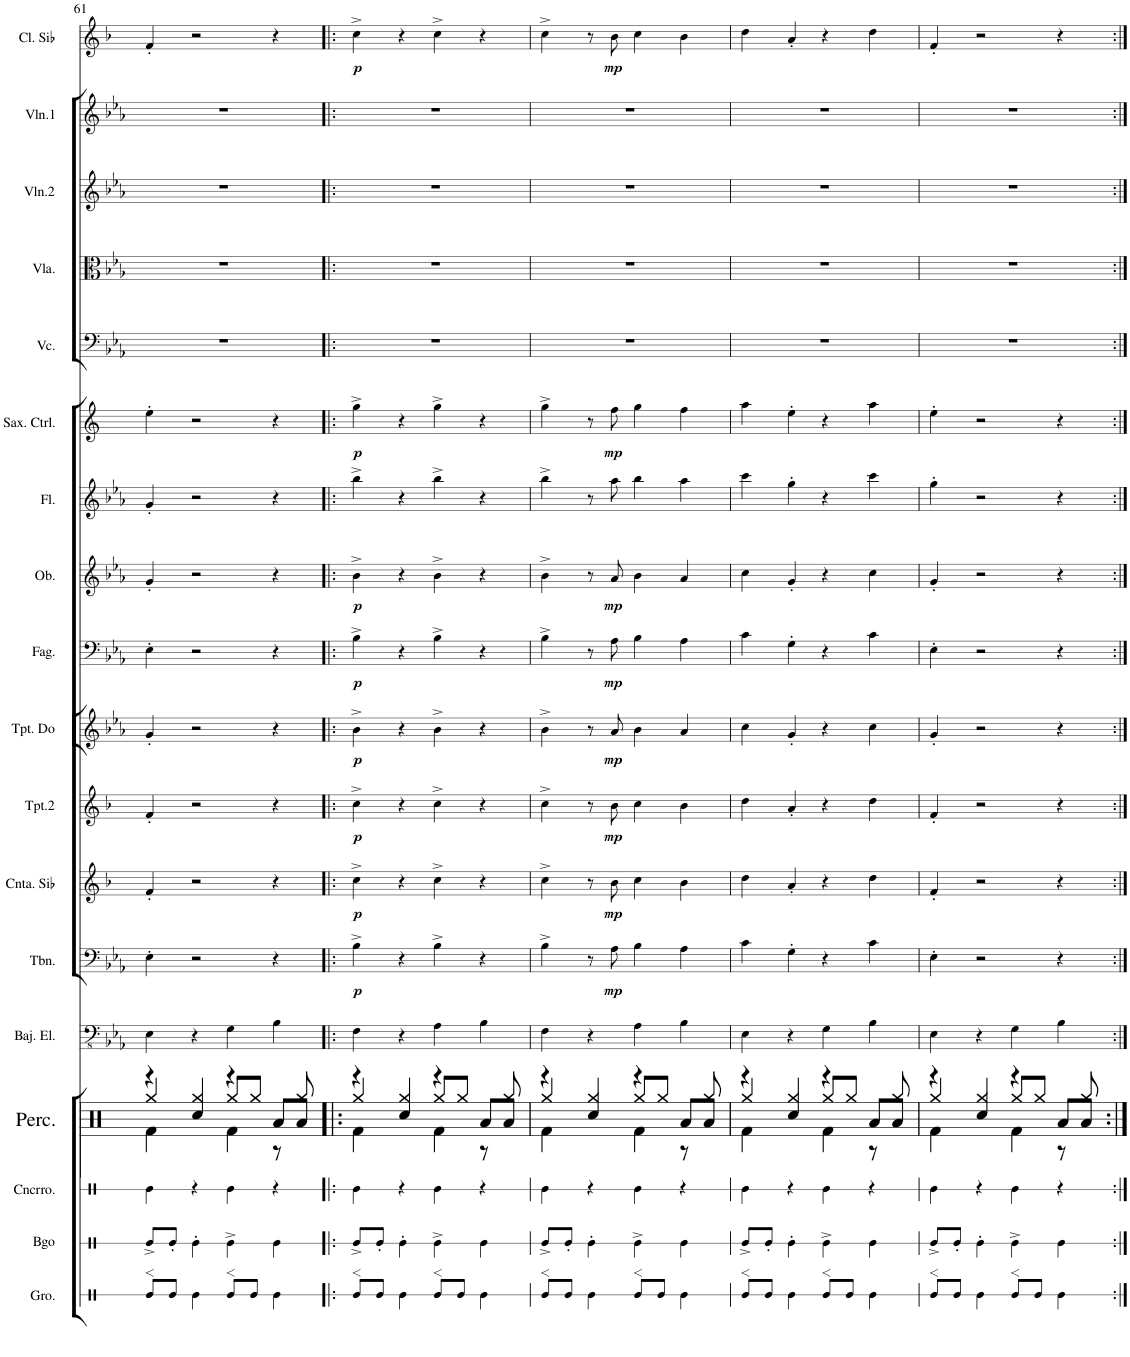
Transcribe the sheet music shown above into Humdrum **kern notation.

**kern	**kern	**kern	**kern	**kern	**kern	**dynam	**kern	**dynam	**kern	**dynam	**kern	**dynam	**kern	**dynam	**kern	**dynam	**kern	**kern	**dynam	**kern	**kern	**kern	**kern	**kern	**dynam
*part18	*part17	*part16	*part15	*part14	*part13	*part13	*part12	*part12	*part11	*part11	*part10	*part10	*part9	*part9	*part8	*part8	*part7	*part6	*part6	*part5	*part4	*part3	*part2	*part1	*part1
*staff18	*staff17	*staff16	*staff15	*staff14	*staff13	*staff13	*staff12	*staff12	*staff11	*staff11	*staff10	*staff10	*staff9	*staff9	*staff8	*staff8	*staff7	*staff6	*staff6	*staff5	*staff4	*staff3	*staff2	*staff1	*staff1
*I"Güiro	*I"Bongo	*I"Cencerro	*I"Set de percusión	*I"Bajo eléctrico	*I"Trombón	*	*I"Corneta en Sib	*	*I"Trompeta2 en Sib	*	*I"Trompeta en Do	*	*I"Fagot	*	*I"Oboe	*	*I"Flauta	*I"Saxofón contralto	*	*I"Violonchelo	*I"Viola	*I"Violín2	*I"Violín1	*I"Clarinete en Sib	*
*I'Gro.	*I'Bgo	*I'Cncrro.	*I'Perc.	*I'Baj. El.	*I'Tbn.	*	*I'Cnta. Sib	*	*I'Tpt.2	*	*I'Tpt. Do	*	*I'Fag.	*	*I'Ob.	*	*I'Fl.	*I'Sax. Ctrl.	*	*I'Vc.	*I'Vla.	*I'Vln.2	*I'Vln.1	*I'Cl. Sib	*
!!LO:PB:g=z
*clefX	*clefX	*clefX	*clefX	*clefFv4	*clefF4	*	*clefG2	*	*clefG2	*	*clefG2	*	*clefF4	*	*clefG2	*	*clefG2	*clefG2	*	*clefF4	*clefC3	*clefG2	*clefG2	*clefG2	*
*	*	*	*	*	*	*	*Trd1c2	*	*Trd1c2	*	*Trd1c2	*	*	*	*	*	*	*Trd5c9	*	*	*	*	*	*Trd1c2	*
*k[b-]	*k[b-]	*k[b-]	*k[b-]	*k[b-e-a-]	*k[b-e-a-]	*	*k[b-]	*	*k[b-]	*	*k[b-e-a-]	*	*k[b-e-a-]	*	*k[b-e-a-]	*	*k[b-e-a-]	*k[]	*	*k[b-e-a-]	*k[b-e-a-]	*k[b-e-a-]	*k[b-e-a-]	*k[b-]	*
*M4/4	*M4/4	*M4/4	*M4/4	*M4/4	*M4/4	*	*M4/4	*	*M4/4	*	*M4/4	*	*M4/4	*	*M4/4	*	*M4/4	*M4/4	*	*M4/4	*M4/4	*M4/4	*M4/4	*M4/4	*
=61	=61	=61	=61	=61	=61	=61	=61	=61	=61	=61	=61	=61	=61	=61	=61	=61	=61	=61	=61	=61	=61	=61	=61	=61	=61
*	*	*	*^	*	*	*	*	*	*	*	*	*	*	*	*	*	*	*	*	*	*	*	*	*	*
*	*	*	*	*^	*	*	*	*	*	*	*	*	*	*	*	*	*	*	*	*	*	*	*	*	*	*
8Re>/L	8Re^/L	4Re\	4r	4Rf\	4Rgg/	4EE-\	4E-'\	.	4f'/	.	4f'/	.	4g'/	.	4E-'\	.	4g'/	.	4g'/	4ee'\	.	1r	1r	1r	1r	4f'/	.
8Re/J	8Re'/J	.	.	.	.	.	.	.	.	.	.	.	.	.	.	.	.	.	.	.	.	.	.	.	.	.	.
4Re\	4Re'\	4r	4Rcc/	4ryy	4Rgg/	4r	2r	.	2r	.	2r	.	2r	.	2r	.	2r	.	2r	2r	.	.	.	.	.	2r	.
8Re>/L	4Re^\	4Re\	4r	4Rf\	8Rgg/L	4GG\	.	.	.	.	.	.	.	.	.	.	.	.	.	.	.	.	.	.	.	.	.
8Re/J	.	.	.	.	8Rgg/J	.	.	.	.	.	.	.	.	.	.	.	.	.	.	.	.	.	.	.	.	.	.
4Re\	4Re\	4r	8Ra/L	4ryy	8r	4BB-\	4r	.	4r	.	4r	.	4r	.	4r	.	4r	.	4r	4r	.	.	.	.	.	4r	.
.	.	.	8Ra/J	.	8Rgg/	.	.	.	.	.	.	.	.	.	.	.	.	.	.	.	.	.	.	.	.	.	.
=62!|:	=62!|:	=62!|:	=62!|:	=62!|:	=62!|:	=62!|:	=62!|:	=62!|:	=62!|:	=62!|:	=62!|:	=62!|:	=62!|:	=62!|:	=62!|:	=62!|:	=62!|:	=62!|:	=62!|:	=62!|:	=62!|:	=62!|:	=62!|:	=62!|:	=62!|:	=62!|:	=62!|:
!	!	!	!	!	!	!	!	!LO:DY:b	!	!LO:DY:b	!	!LO:DY:b	!	!LO:DY:b	!	!LO:DY:b	!	!LO:DY:b	!	!	!LO:DY:b	!	!	!	!	!	!LO:DY:b
8Re>/L	8Re^/L	4Re\	4r	4Rf\	4Rgg/	4FF\	4B-^\	p	4cc^\	p	4cc^\	p	4b-^\	p	4B-^\	p	4b-^\	p	4bb-^\	4gg^\	p	1r	1r	1r	1r	4cc^\	p
8Re/J	8Re'/J	.	.	.	.	.	.	.	.	.	.	.	.	.	.	.	.	.	.	.	.	.	.	.	.	.	.
4Re\	4Re'\	4r	4Rcc/	4ryy	4Rgg/	4r	4r	.	4r	.	4r	.	4r	.	4r	.	4r	.	4r	4r	.	.	.	.	.	4r	.
8Re>/L	4Re^\	4Re\	4r	4Rf\	8Rgg/L	4AA-\	4B-^\	.	4cc^\	.	4cc^\	.	4b-^\	.	4B-^\	.	4b-^\	.	4bb-^\	4gg^\	.	.	.	.	.	4cc^\	.
8Re/J	.	.	.	.	8Rgg/J	.	.	.	.	.	.	.	.	.	.	.	.	.	.	.	.	.	.	.	.	.	.
4Re\	4Re\	4r	8Ra/L	4ryy	8r	4BB-\	4r	.	4r	.	4r	.	4r	.	4r	.	4r	.	4r	4r	.	.	.	.	.	4r	.
.	.	.	8Ra/J	.	8Rgg/	.	.	.	.	.	.	.	.	.	.	.	.	.	.	.	.	.	.	.	.	.	.
=63	=63	=63	=63	=63	=63	=63	=63	=63	=63	=63	=63	=63	=63	=63	=63	=63	=63	=63	=63	=63	=63	=63	=63	=63	=63	=63	=63
8Re>/L	8Re^/L	4Re\	4r	4Rf\	4Rgg/	4FF\	4B-^\	.	4cc^\	.	4cc^\	.	4b-^\	.	4B-^\	.	4b-^\	.	4bb-^\	4gg^\	.	1r	1r	1r	1r	4cc^\	.
8Re/J	8Re'/J	.	.	.	.	.	.	.	.	.	.	.	.	.	.	.	.	.	.	.	.	.	.	.	.	.	.
4Re\	4Re'\	4r	4Rcc/	4ryy	4Rgg/	4r	8r	.	8r	.	8r	.	8r	.	8r	.	8r	.	8r	8r	.	.	.	.	.	8r	.
!	!	!	!	!	!	!	!	!LO:DY:b	!	!LO:DY:b	!	!LO:DY:b	!	!LO:DY:b	!	!LO:DY:b	!	!LO:DY:b	!	!	!LO:DY:b	!	!	!	!	!	!LO:DY:b
.	.	.	.	.	.	.	8A-\	mp	8b-\	mp	8b-\	mp	8a-/	mp	8A-\	mp	8a-/	mp	8aa-\	8ff\	mp	.	.	.	.	8b-\	mp
8Re>/L	4Re^\	4Re\	4r	4Rf\	8Rgg/L	4AA-\	4B-\	.	4cc\	.	4cc\	.	4b-\	.	4B-\	.	4b-\	.	4bb-\	4gg\	.	.	.	.	.	4cc\	.
8Re/J	.	.	.	.	8Rgg/J	.	.	.	.	.	.	.	.	.	.	.	.	.	.	.	.	.	.	.	.	.	.
4Re\	4Re\	4r	8Ra/L	4ryy	8r	4BB-\	4A-\	.	4b-\	.	4b-\	.	4a-/	.	4A-\	.	4a-/	.	4aa-\	4ff\	.	.	.	.	.	4b-\	.
.	.	.	8Ra/J	.	8Rgg/	.	.	.	.	.	.	.	.	.	.	.	.	.	.	.	.	.	.	.	.	.	.
=64	=64	=64	=64	=64	=64	=64	=64	=64	=64	=64	=64	=64	=64	=64	=64	=64	=64	=64	=64	=64	=64	=64	=64	=64	=64	=64	=64
8Re>/L	8Re^/L	4Re\	4r	4Rf\	4Rgg/	4EE-\	4c\	.	4dd\	.	4dd\	.	4cc\	.	4c\	.	4cc\	.	4ccc\	4aa\	.	1r	1r	1r	1r	4dd\	.
8Re/J	8Re'/J	.	.	.	.	.	.	.	.	.	.	.	.	.	.	.	.	.	.	.	.	.	.	.	.	.	.
4Re\	4Re'\	4r	4Rcc/	4ryy	4Rgg/	4r	4G'\	.	4a'/	.	4a'/	.	4g'/	.	4G'\	.	4g'/	.	4gg'\	4ee'\	.	.	.	.	.	4a'/	.
8Re>/L	4Re^\	4Re\	4r	4Rf\	8Rgg/L	4GG\	4r	.	4r	.	4r	.	4r	.	4r	.	4r	.	4r	4r	.	.	.	.	.	4r	.
8Re/J	.	.	.	.	8Rgg/J	.	.	.	.	.	.	.	.	.	.	.	.	.	.	.	.	.	.	.	.	.	.
4Re\	4Re\	4r	8Ra/L	4ryy	8r	4BB-\	4c\	.	4dd\	.	4dd\	.	4cc\	.	4c\	.	4cc\	.	4ccc\	4aa\	.	.	.	.	.	4dd\	.
.	.	.	8Ra/J	.	8Rgg/	.	.	.	.	.	.	.	.	.	.	.	.	.	.	.	.	.	.	.	.	.	.
=65	=65	=65	=65	=65	=65	=65	=65	=65	=65	=65	=65	=65	=65	=65	=65	=65	=65	=65	=65	=65	=65	=65	=65	=65	=65	=65	=65
8Re>/L	8Re^/L	4Re\	4r	4Rf\	4Rgg/	4EE-\	4E-'\	.	4f'/	.	4f'/	.	4g'/	.	4E-'\	.	4g'/	.	4gg'\	4ee'\	.	1r	1r	1r	1r	4f'/	.
8Re/J	8Re'/J	.	.	.	.	.	.	.	.	.	.	.	.	.	.	.	.	.	.	.	.	.	.	.	.	.	.
4Re\	4Re'\	4r	4Rcc/	4ryy	4Rgg/	4r	2r	.	2r	.	2r	.	2r	.	2r	.	2r	.	2r	2r	.	.	.	.	.	2r	.
8Re>/L	4Re^\	4Re\	4r	4Rf\	8Rgg/L	4GG\	.	.	.	.	.	.	.	.	.	.	.	.	.	.	.	.	.	.	.	.	.
8Re/J	.	.	.	.	8Rgg/J	.	.	.	.	.	.	.	.	.	.	.	.	.	.	.	.	.	.	.	.	.	.
4Re\	4Re\	4r	8Ra/L	4ryy	8r	4BB-\	4r	.	4r	.	4r	.	4r	.	4r	.	4r	.	4r	4r	.	.	.	.	.	4r	.
.	.	.	8Ra/J	.	8Rgg/	.	.	.	.	.	.	.	.	.	.	.	.	.	.	.	.	.	.	.	.	.	.
*	*	*	*v	*v	*v	*	*	*	*	*	*	*	*	*	*	*	*	*	*	*	*	*	*	*	*	*	*
=:|!	=:|!	=:|!	=:|!	=:|!	=:|!	=:|!	=:|!	=:|!	=:|!	=:|!	=:|!	=:|!	=:|!	=:|!	=:|!	=:|!	=:|!	=:|!	=:|!	=:|!	=:|!	=:|!	=:|!	=:|!	=:|!
*-	*-	*-	*-	*-	*-	*-	*-	*-	*-	*-	*-	*-	*-	*-	*-	*-	*-	*-	*-	*-	*-	*-	*-	*-	*-
